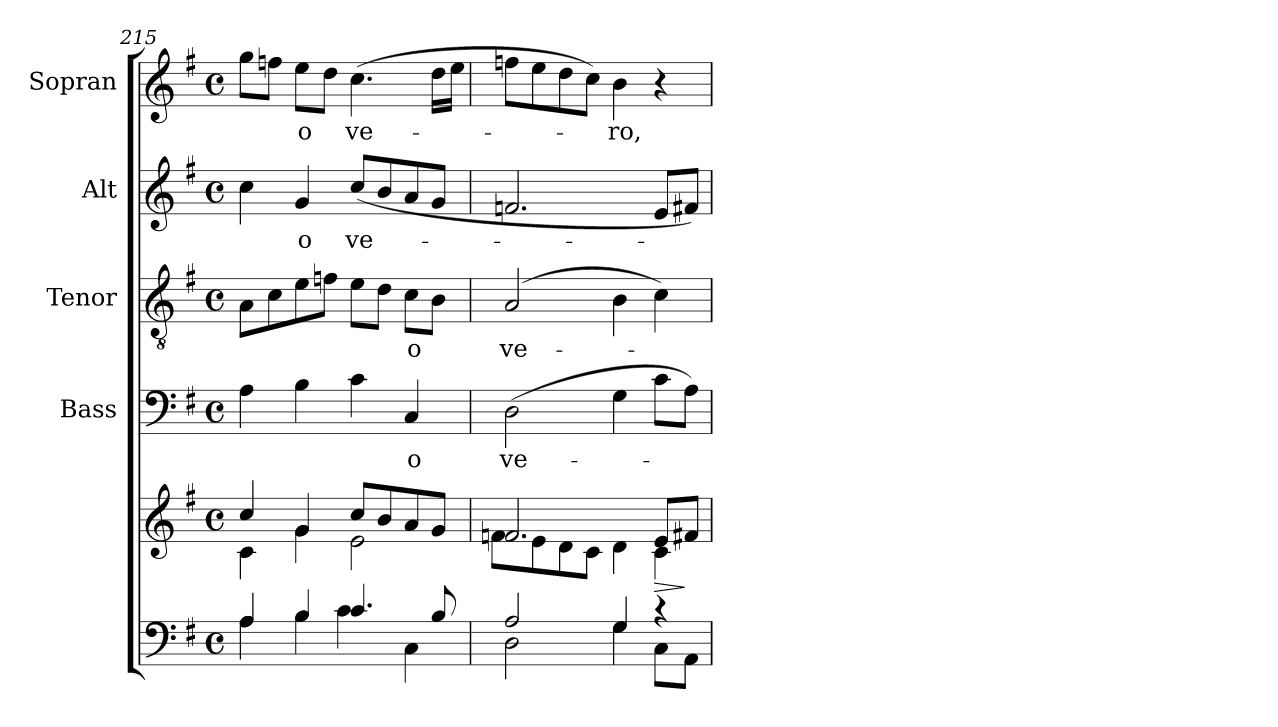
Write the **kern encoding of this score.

**kern	**kern	**dynam	**kern	**text	**kern	**text	**kern	**text	**kern	**text
*part5	*part5	*part5	*part4	*part4	*part3	*part3	*part2	*part2	*part1	*part1
*staff6	*staff5	*staff5/6	*staff4	*staff4	*staff3	*staff3	*staff2	*staff2	*staff1	*staff1
*	*	*	*I"Bass	*	*I"Tenor	*	*I"Alt	*	*I"Sopran	*
*	*	*	*I'B.	*	*I'T.	*	*I'A.	*	*I'S.	*
*clefF4	*clefG2	*	*clefF4	*	*clefGv2	*	*clefG2	*	*clefG2	*
*k[f#]	*k[f#]	*	*k[f#]	*	*k[f#]	*	*k[f#]	*	*k[f#]	*
*G:	*G:	*	*G:	*	*G:	*	*G:	*	*G:	*
*M4/4	*M4/4	*	*M4/4	*	*M4/4	*	*M4/4	*	*M4/4	*
*met(c)	*met(c)	*	*met(c)	*	*met(c)	*	*met(c)	*	*met(c)	*
=215	=215	=215	=215	=215	=215	=215	=215	=215	=215	=215
*^	*^	*	*	*	*	*	*	*	*	*
4A/	4A\	4cc/	4c\	.	4A\	.	8A\L	.	4cc\	.	8gg\L	.
.	.	.	.	.	.	.	8c\	.	.	.	8ffn\J	.
!	!	!	!	!	!	!	!	!	!	!LO:LY:b	!	!LO:LY:b
4B/	4B\	4g/	4g\	.	4B\	.	8e\	.	4g/	-o	8ee\L	-o
.	.	.	.	.	.	.	8fn\J	.	.	.	8dd\J	.
!	!	!	!	!	!	!	!	!	!	!LO:LY:b	!	!LO:LY:b
4.c/	4c\	8cc/L	2e\	.	4c\	.	8e\L	.	(<8cc/L	ve-	(>4.cc\	ve-
.	.	8b/	.	.	.	.	8d\J	.	8b/	.	.	.
!	!	!	!	!	!	!LO:LY:b	!	!LO:LY:b	!	!	!	!
.	4C\	8a/	.	.	4C/	-o	8c\L	-o	8a/	.	.	.
8B/	.	8g/J	.	.	.	.	8B\J	.	8g/J	.	16dd\LL	.
.	.	.	.	.	.	.	.	.	.	.	16ee\JJ	.
!!LO:PB:g=z
=216	=216	=216	=216	=216	=216	=216	=216	=216	=216	=216	=216	=216
!	!	!	!	!	!	!LO:LY:b	!	!LO:LY:b	!	!	!	!
2A/	2D\	2.fn/	8f\L	.	(>2D\	ve-	(2A/	ve-	2.fn/	.	8ffn\L	.
.	.	.	8e\	.	.	.	.	.	.	.	8ee\	.
.	.	.	8d\	.	.	.	.	.	.	.	8dd\	.
.	.	.	8c\J	.	.	.	.	.	.	.	8cc\J)	.
!	!	!	!	!	!	!	!	!	!	!	!	!LO:LY:b
4G/	4G\	.	4d\	.	4G\	.	4B\	.	.	.	4b\	-ro,
!	!	!	!	!LO:HP:b	!	!	!	!	!	!	!	!
4rB	8C\L	8e/L	4c\	>	8c\L	.	4c\)	.	8e/L	.	4r	.
.	8AA\J	8f#X/J	.	]	8A\J)	.	.	.	8f#X/J)	.	.	.
*v	*v	*	*	*	*	*	*	*	*	*	*	*
*	*v	*v	*	*	*	*	*	*	*	*	*
=	=	=	=	=	=	=	=	=	=	=
*-	*-	*-	*-	*-	*-	*-	*-	*-	*-	*-
